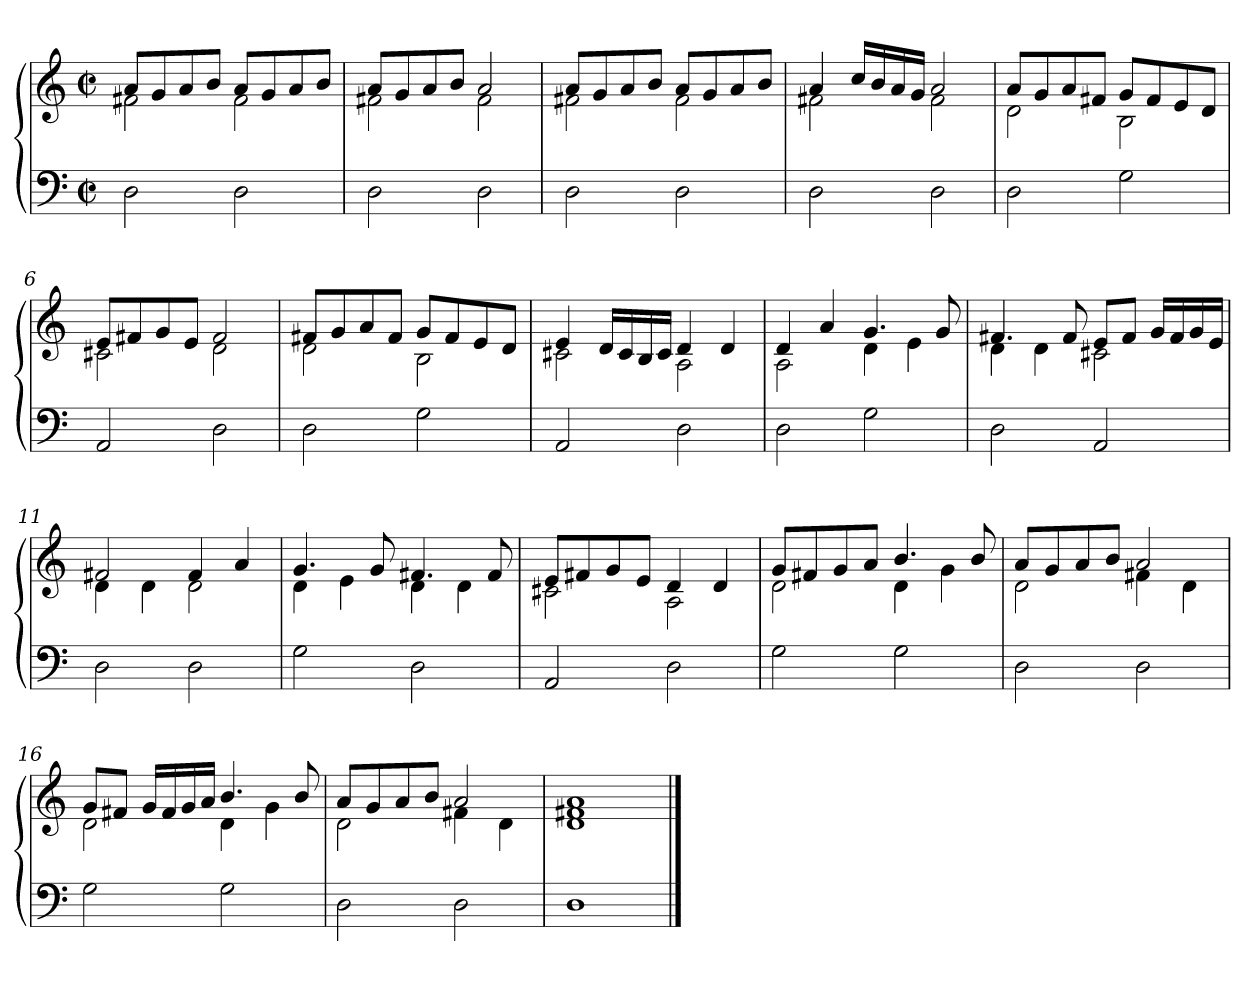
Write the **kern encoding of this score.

**kern	**kern
*part1	*part1
*staff2	*staff1
*clefF4	*clefG2
*k[]	*k[]
*M2/2	*M2/2
*met(c|)	*met(c|)
=1	=1
*	*^
2D\	8a/L	2f#X\
.	8g/	.
.	8a/	.
.	8b/J	.
2D\	8a/L	2f#\
.	8g/	.
.	8a/	.
.	8b/J	.
=2	=2	=2
2D\	8a/L	2f#X\
.	8g/	.
.	8a/	.
.	8b/J	.
2D\	2a/	2f#\
=3	=3	=3
2D\	8a/L	2f#X\
.	8g/	.
.	8a/	.
.	8b/J	.
2D\	8a/L	2f#\
.	8g/	.
.	8a/	.
.	8b/J	.
=4	=4	=4
2D\	4a/	2f#X\
.	16cc/LL	.
.	16b/	.
.	16a/	.
.	16g/JJ	.
2D\	2a/	2f#\
!!LO:LB:g=z	!!
=5	=5	=5
2D\	8a/L	2d\
.	8g/	.
.	8a/	.
.	8f#X/J	.
2G\	8g/L	2B\
.	8f#/	.
.	8e/	.
.	8d/J	.
=6	=6	=6
2AA/	8e/L	2c#X\
.	8f#X/	.
.	8g/	.
.	8e/J	.
2D\	2f#/	2d\
=7	=7	=7
2D\	8f#X/L	2d\
.	8g/	.
.	8a/	.
.	8f#/J	.
2G\	8g/L	2B\
.	8f#/	.
.	8e/	.
.	8d/J	.
=8	=8	=8
2AA/	4e/	2c#X\
.	16d/LL	.
.	16c#/	.
.	16B/	.
.	16c#/JJ	.
2D\	4d/	2A\
.	4d/	.
!!LO:LB:g=z	!!
=9	=9	=9
2D\	4d/	2A\
.	4a/	.
2G\	4.g/	4d\
.	.	4e\
.	8g/	.
=10	=10	=10
2D\	4.f#X/	4d\
.	.	4d\
.	8f#/	.
2AA/	8e/L	2c#X\
.	8f#/J	.
.	16g/LL	.
.	16f#/	.
.	16g/	.
.	16e/JJ	.
=11	=11	=11
2D\	2f#X/	4d\
.	.	4d\
2D\	4f#/	2d\
.	4a/	.
!!LO:LB:g=z	!!
=12	=12	=12
2G\	4.g/	4d\
.	.	4e\
.	8g/	.
2D\	4.f#X/	4d\
.	.	4d\
.	8f#/	.
=13	=13	=13
2AA/	8e/L	2c#X\
.	8f#X/	.
.	8g/	.
.	8e/J	.
2D\	4d/	2A\
.	4d/	.
=14	=14	=14
2G\	8g/L	2d\
.	8f#X/	.
.	8g/	.
.	8a/J	.
2G\	4.b/	4d\
.	.	4g\
.	8b/	.
=15	=15	=15
2D\	8a/L	2d\
.	8g/	.
.	8a/	.
.	8b/J	.
2D\	2a/	4f#X\
.	.	4d\
!!LO:LB:g=z	!!
=16	=16	=16
2G\	8g/L	2d\
.	8f#X/J	.
.	16g/LL	.
.	16f#/	.
.	16g/	.
.	16a/JJ	.
2G\	4.b/	4d\
.	.	4g\
.	8b/	.
=17	=17	=17
2D\	8a/L	2d\
.	8g/	.
.	8a/	.
.	8b/J	.
2D\	2a/	4f#X\
.	.	4d\
*	*v	*v
=18	=18
1D	1d 1f#X 1a
==	==
*-	*-
